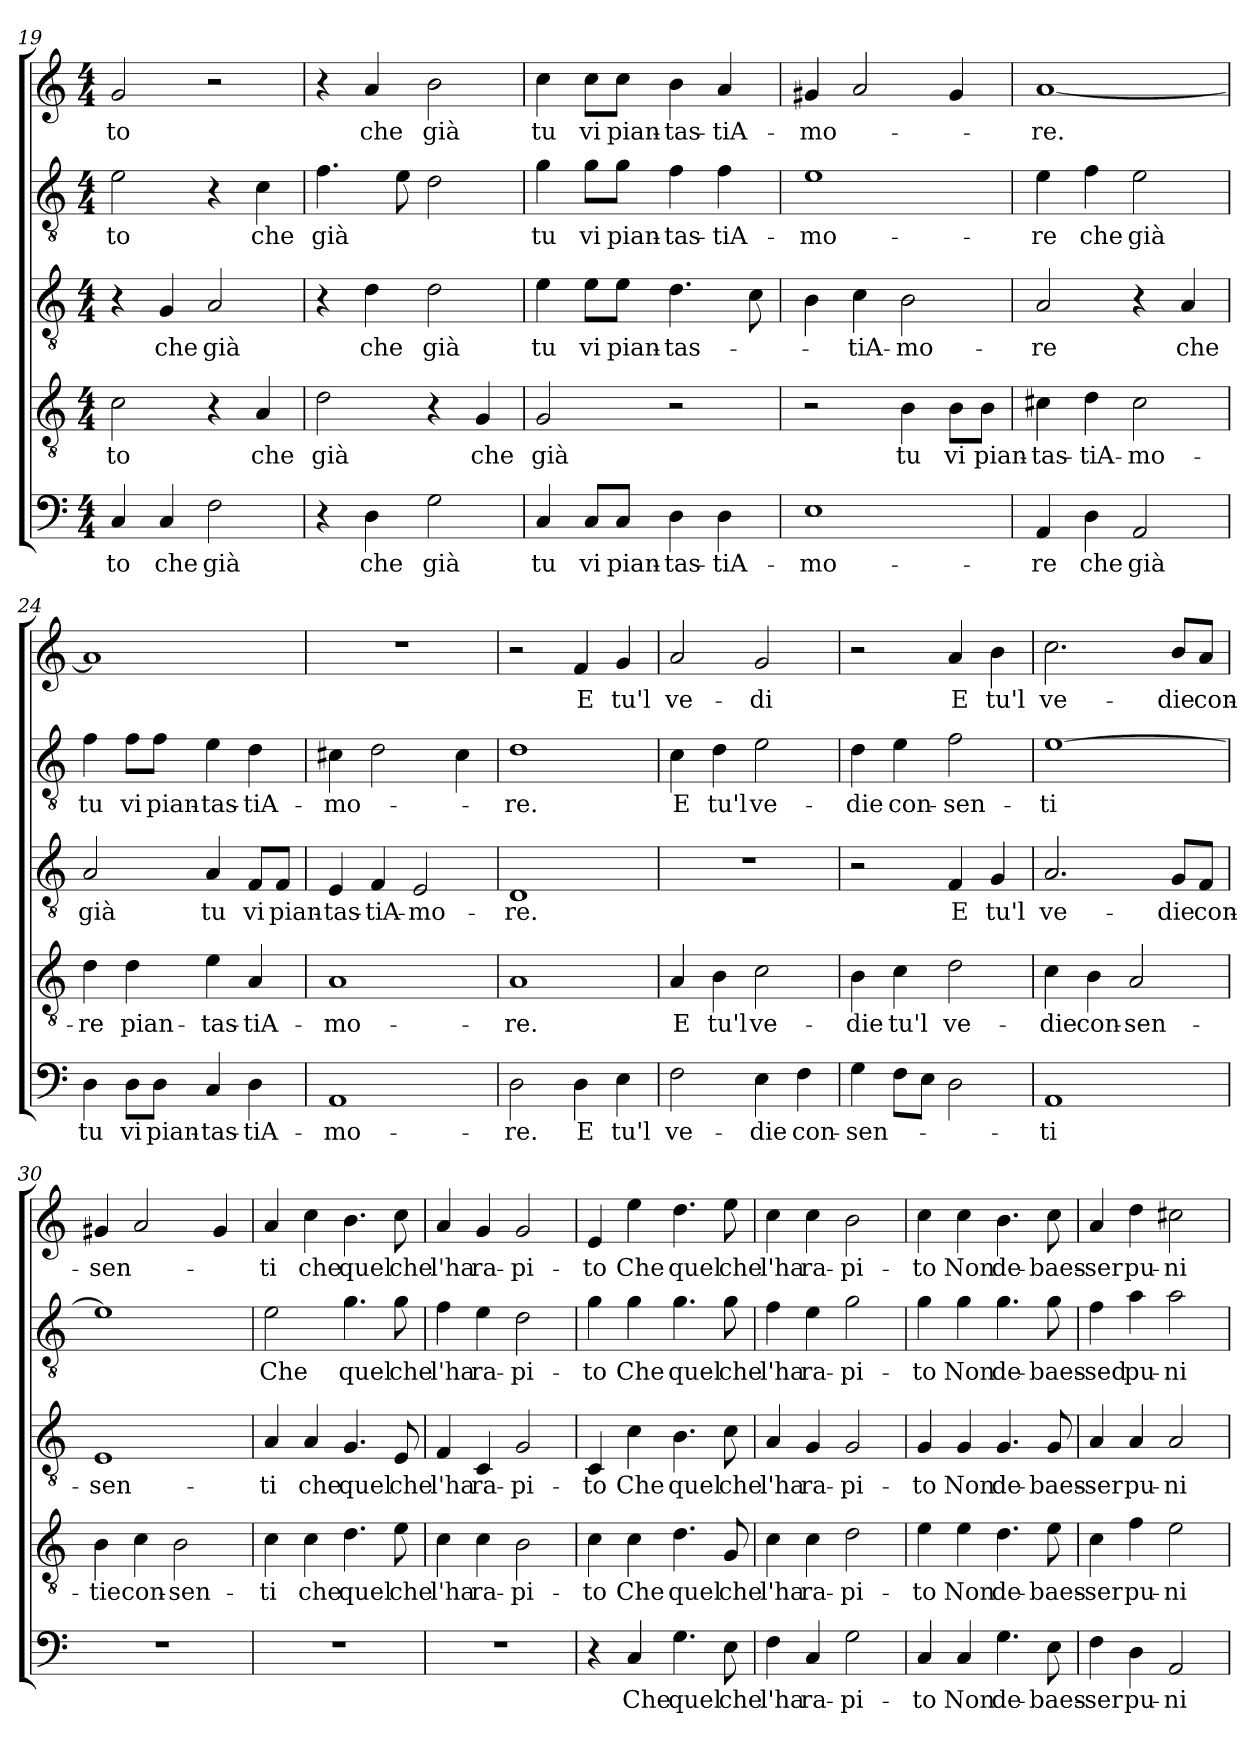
**kern	**text	**kern	**text	**kern	**text	**kern	**text	**kern	**text
*part5	*part5	*part4	*part4	*part3	*part3	*part2	*part2	*part1	*part1
*staff5	*staff5	*staff4	*staff4	*staff3	*staff3	*staff2	*staff2	*staff1	*staff1
*clefF4	*	*clefGv2	*	*clefGv2	*	*clefGv2	*	*clefG2	*
*k[]	*	*k[]	*	*k[]	*	*k[]	*	*k[]	*
*M4/4	*	*M4/4	*	*M4/4	*	*M4/4	*	*M4/4	*
=19	=19	=19	=19	=19	=19	=19	=19	=19	=19
4C/	to	2c\	to	4r	.	2e\	to	2g/	to
4C/	che	.	.	4G/	che	.	.	.	.
2F\	già	4r	.	2A/	già	4r	.	2r	.
.	.	4A/	che	.	.	4c\	che	.	.
=20	=20	=20	=20	=20	=20	=20	=20	=20	=20
4r	.	2d\	già	4r	.	4.f\	già	4r	.
4D\	che	.	.	4d\	che	.	.	4a/	che
.	.	.	.	.	.	8e\	.	.	.
2G\	già	4r	.	2d\	già	2d\	.	2b\	già
.	.	4G/	che	.	.	.	.	.	.
=21	=21	=21	=21	=21	=21	=21	=21	=21	=21
4C/	tu	2G/	già	4e\	tu	4g\	tu	4cc\	tu
8C/L	vi	.	.	8e\L	vi	8g\L	vi	8cc\L	vi
8C/J	pian-	.	.	8e\J	pian-	8g\J	pian-	8cc\J	pian-
4D\	tas-	2r	.	4.d\	tas-	4f\	tas-	4b\	tas-
4D\	tiA-	.	.	.	.	4f\	tiA-	4a/	tiA-
.	.	.	.	8c\	.	.	.	.	.
=22	=22	=22	=22	=22	=22	=22	=22	=22	=22
1E\	mo-	2r	.	4B\	.	1e\	mo-	4g#X/	mo-
.	.	.	.	4c\	tiA-	.	.	2a/	.
.	.	4B\	tu	2B\	mo-	.	.	.	.
.	.	8B\L	vi	.	.	.	.	4g#/	.
.	.	8B\J	pian-	.	.	.	.	.	.
=23	=23	=23	=23	=23	=23	=23	=23	=23	=23
4AA/	re	4c#X\	tas-	2A/	re	4e\	re	[1a/	re.
4D\	che	4d\	tiA-	.	.	4f\	che	.	.
2AA/	già	2c#\	mo-	4r	.	2e\	già	.	.
.	.	.	.	4A/	che	.	.	.	.
=24	=24	=24	=24	=24	=24	=24	=24	=24	=24
4D\	tu	4d\	re	2A/	già	4f\	tu	1a/]	.
8D\L	vi	4d\	pian-	.	.	8f\L	vi	.	.
8D\J	pian-	.	.	.	.	8f\J	pian-	.	.
4C/	tas-	4e\	tas-	4A/	tu	4e\	tas-	.	.
4D\	tiA-	4A/	tiA-	8F/L	vi	4d\	tiA-	.	.
.	.	.	.	8F/J	pian-	.	.	.	.
=25	=25	=25	=25	=25	=25	=25	=25	=25	=25
1AA/	mo-	1A/	mo-	4E/	tas-	4c#X\	mo-	1r	.
.	.	.	.	4F/	tiA-	2d\	.	.	.
.	.	.	.	2E/	mo-	.	.	.	.
.	.	.	.	.	.	4c#\	.	.	.
=26	=26	=26	=26	=26	=26	=26	=26	=26	=26
2D\	re.	1A/	re.	1D/	re.	1d\	re.	2r	.
4D\	E	.	.	.	.	.	.	4f/	E
4E\	tu'l	.	.	.	.	.	.	4g/	tu'l
=27	=27	=27	=27	=27	=27	=27	=27	=27	=27
2F\	ve-	4A/	E	1r	.	4c\	E	2a/	ve-
.	.	4B\	tu'l	.	.	4d\	tu'l	.	.
4E\	die	2c\	ve-	.	.	2e\	ve-	2g/	di
4F\	con-	.	.	.	.	.	.	.	.
=28	=28	=28	=28	=28	=28	=28	=28	=28	=28
4G\	sen-	4B\	die	2r	.	4d\	die	2r	.
8F\L	.	4c\	tu'l	.	.	4e\	con-	.	.
8E\J	.	.	.	.	.	.	.	.	.
2D\	.	2d\	ve-	4F/	E	2f\	sen-	4a/	E
.	.	.	.	4G/	tu'l	.	.	4b\	tu'l
=29	=29	=29	=29	=29	=29	=29	=29	=29	=29
1AA/	ti	4c\	die	2.A/	ve-	[1e\	ti	2.cc\	ve-
.	.	4B\	con-	.	.	.	.	.	.
.	.	2A/	sen-	.	.	.	.	.	.
.	.	.	.	8G/L	die	.	.	8b/L	die
.	.	.	.	8F/J	con-	.	.	8a/J	con-
=30	=30	=30	=30	=30	=30	=30	=30	=30	=30
1r	.	4B\	tie	1E/	sen-	1e\]	.	4g#X/	sen-
.	.	4c\	con-	.	.	.	.	2a/	.
.	.	2B\	sen-	.	.	.	.	.	.
.	.	.	.	.	.	.	.	4g#/	.
=31	=31	=31	=31	=31	=31	=31	=31	=31	=31
1r	.	4c\	ti	4A/	ti	2e\	Che	4a/	ti
.	.	4c\	che	4A/	che	.	.	4cc\	che
.	.	4.d\	quel	4.G/	quel	4.g\	quel	4.b\	quel
.	.	8e\	che	8E/	che	8g\	che	8cc\	che
=32	=32	=32	=32	=32	=32	=32	=32	=32	=32
1r	.	4c\	l'ha	4F/	l'ha	4f\	l'ha	4a/	l'ha
.	.	4c\	ra-	4C/	ra-	4e\	ra-	4g/	ra-
.	.	2B\	pi-	2G/	pi-	2d\	pi-	2g/	pi-
=33	=33	=33	=33	=33	=33	=33	=33	=33	=33
4r	.	4c\	to	4C/	to	4g\	to	4e/	to
4C/	Che	4c\	Che	4c\	Che	4g\	Che	4ee\	Che
4.G\	quel	4.d\	quel	4.B\	quel	4.g\	quel	4.dd\	quel
8E\	che	8G/	che	8c\	che	8g\	che	8ee\	che
=34	=34	=34	=34	=34	=34	=34	=34	=34	=34
4F\	l'ha	4c\	l'ha	4A/	l'ha	4f\	l'ha	4cc\	l'ha
4C/	ra-	4c\	ra-	4G/	ra-	4e\	ra-	4cc\	ra-
2G\	pi-	2d\	pi-	2G/	pi-	2g\	pi-	2b\	pi-
=35	=35	=35	=35	=35	=35	=35	=35	=35	=35
4C/	to	4e\	to	4G/	to	4g\	to	4cc\	to
4C/	Non	4e\	Non	4G/	Non	4g\	Non	4cc\	Non
4.G\	de-	4.d\	de-	4.G/	de-	4.g\	de-	4.b\	de-
8E\	baes-	8e\	baes-	8G/	baes-	8g\	baes-	8cc\	baes-
=36	=36	=36	=36	=36	=36	=36	=36	=36	=36
4F\	ser	4c\	ser	4A/	ser	4f\	sed	4a/	ser
4D\	pu-	4f\	pu-	4A/	pu-	4a\	pu-	4dd\	pu-
2AA/	ni-	2e\	ni-	2A/	ni-	2a\	ni-	2cc#X\	ni-
=	=	=	=	=	=	=	=	=	=
*-	*-	*-	*-	*-	*-	*-	*-	*-	*-
